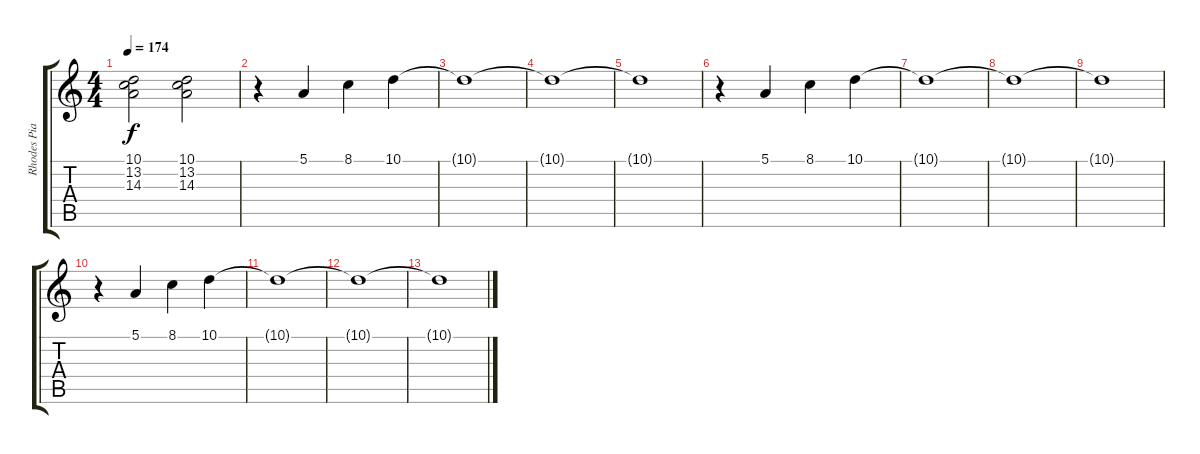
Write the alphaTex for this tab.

\track ("Rhodes Piano?" "Rhodes Pia") {instrument acousticgrandpiano}
\staff {score tabs}
\tuning (E4 B3 G3 D3 A2 E2) {hide}
\ts (4 4)
\tempo 174
\clef g2
\ks c
(10.1{t} 13.2{t} 14.3{t}).2{dy f} (10.1 13.2 14.3).2 |
r.4{volume 10} 5.1.4 8.1.4 10.1.4 |
10.1{t}.1 |
10.1{t}.1 |
10.1{t}.1 |
r.4 5.1.4 8.1.4 10.1.4 |
10.1{t}.1 |
10.1{t}.1 |
10.1{t}.1 |
r.4 5.1.4 8.1.4 10.1.4 |
10.1{t}.1 |
10.1{t}.1 |
10.1{t}.1
